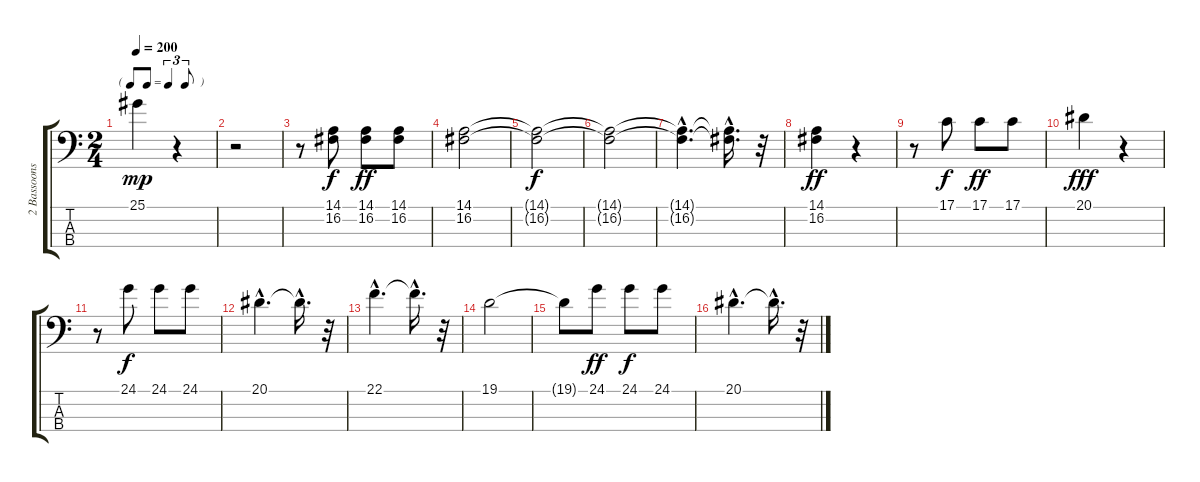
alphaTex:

\track ("2 Bassoons" "2 Bassoons") {instrument bassoon}
\staff {score tabs}
\tuning (G2 D2 A1 E1) {hide}
\ts (2 4)
\tf triplet8th
\tempo 200
\clef f4
\ks c
25.1.4{dy mp} r.4 |
r.2 |
r.8 (14.1 16.2).8{dy f} (14.1 16.2).8{dy ff} (14.1 16.2).8 |
(14.1 16.2).2 |
(14.1{t} 16.2{t}).2{dy f} |
(14.1{t} 16.2{t}).2 |
(14.1{hac t} 16.2{hac t}).4{d} (14.1{hac t} 16.2{hac t}).16{d} r.32 |
(14.1 16.2).4{dy ff} r.4 |
r.8 17.1.8{dy f} 17.1.8{dy ff} 17.1.8 |
20.1.4{dy fff} r.4 |
r.8 24.1.8{dy f} 24.1.8 24.1.8 |
20.1{hac}.4{d} 20.1{hac t}.16{d} r.32 |
22.1{hac}.4{d} 22.1{hac t}.16{d} r.32 |
19.1.2 |
19.1{t}.8 24.1.8{dy ff} 24.1.8{dy f} 24.1.8 |
20.1{hac}.4{d} 20.1{hac t}.16{d} r.32
